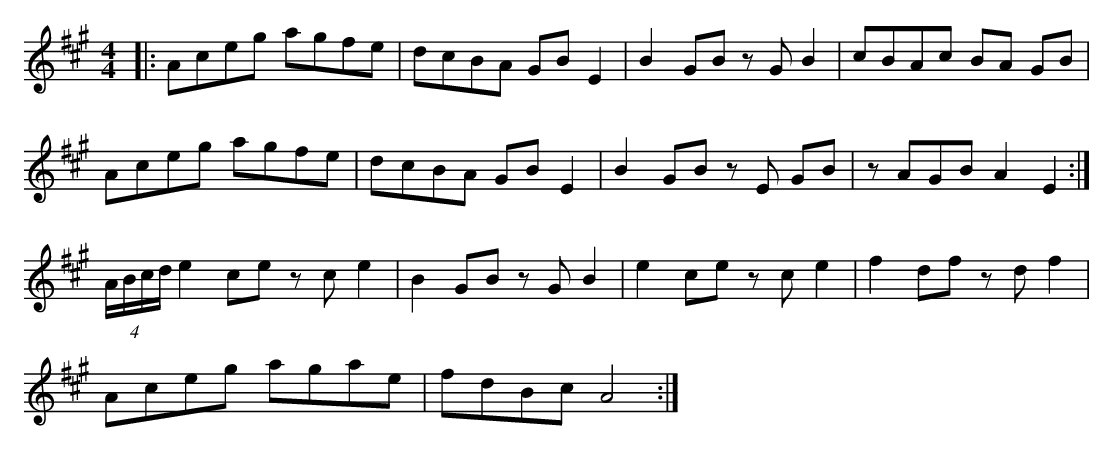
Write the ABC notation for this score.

X:1
M:4/4
K:A
|:Aceg agfe|dcBA GB E2|B2 GB zG B2|cBAc BA GB|
Aceg agfe|dcBA GBE2|B2GBz E GB|zAGB A2E2:|
(4A/B/c/d/ e2 ce zc e2|B2 GBz G B2|e2 ce zc e2|f2dfz d f2|
Aceg agae|fdBc A4:|
